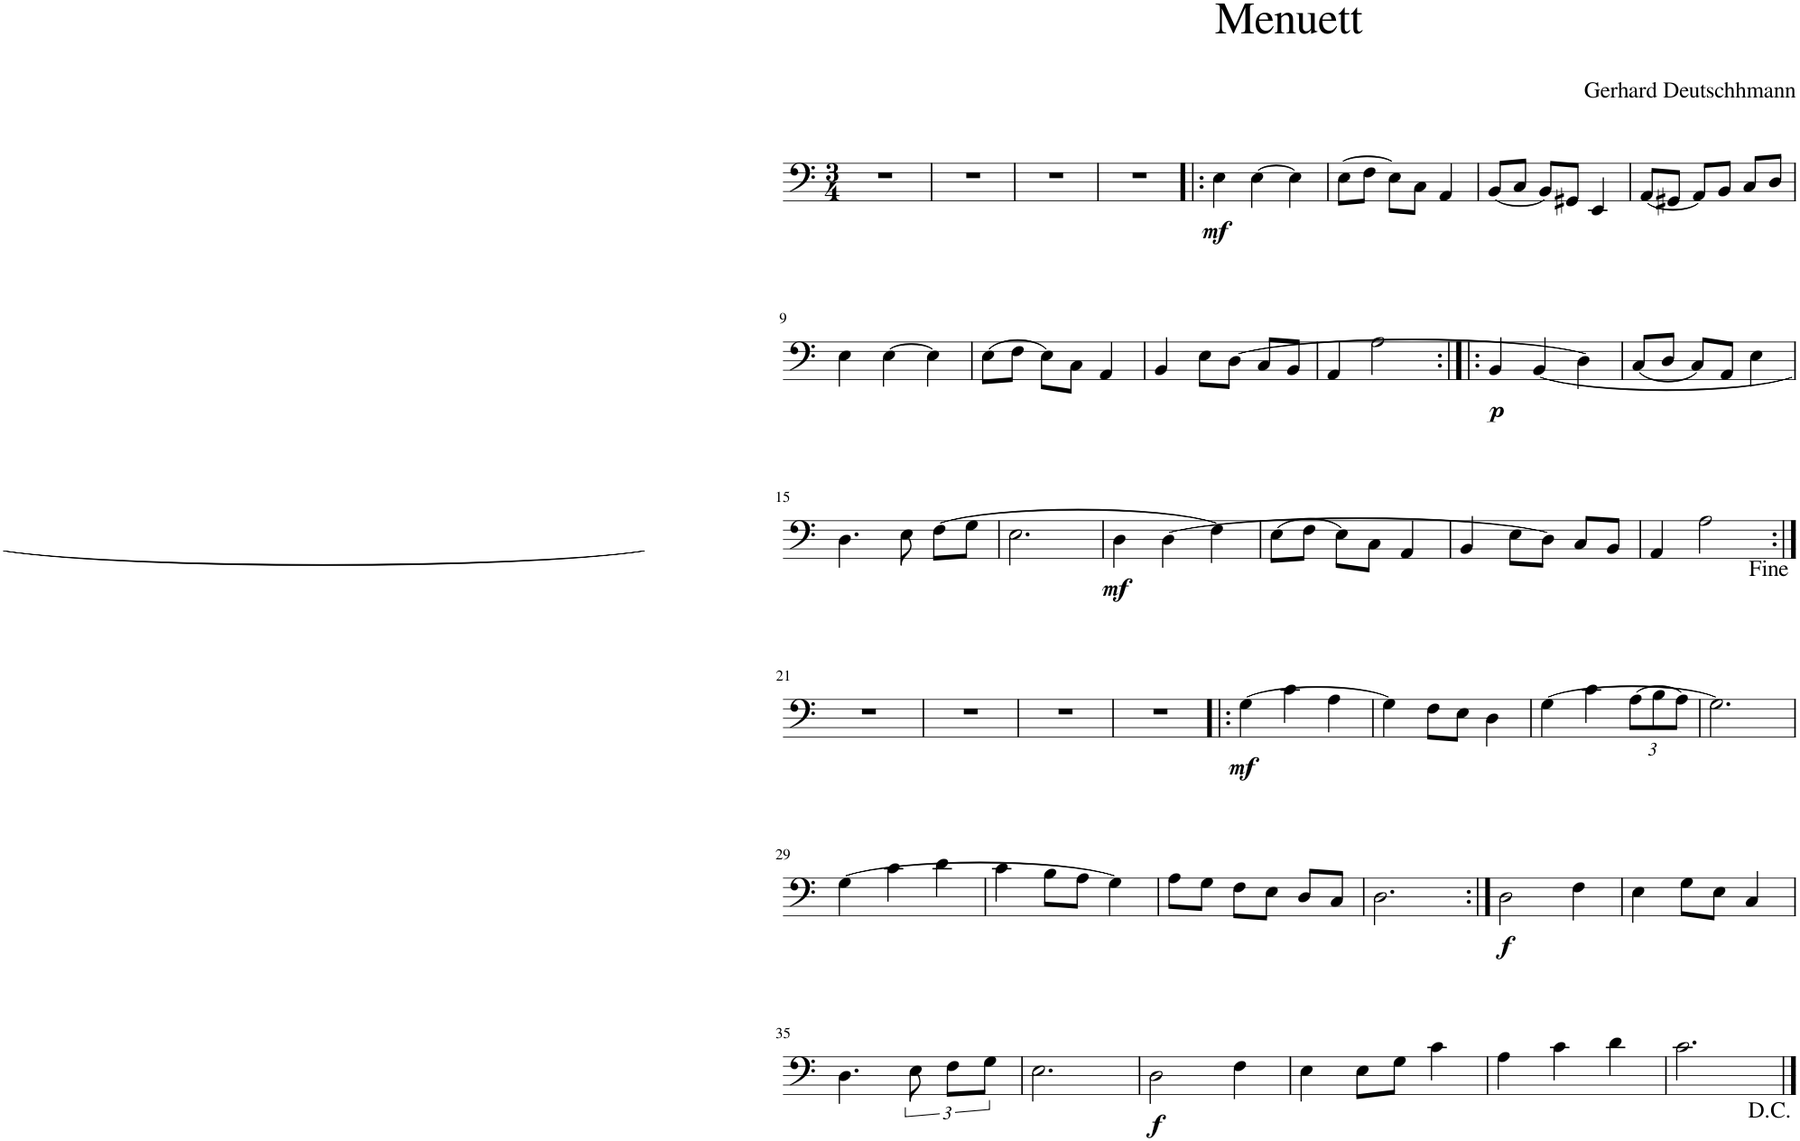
**kern	**dynam
*part1	*part1
*staff1	*staff1
*I"Piano	*
*I'Pno.	*
*clefF4	*
*k[]	*
*M3/4	*
=1	=1
2.r	.
=2	=2
2.r	.
=3	=3
2.r	.
=4	=4
2.r	.
=5!|:	=5!|:
!	!LO:DY:b
4E\	mf
[4E\	.
4E\]	.
=6	=6
[8E\L	.
8F\J	.
8E\L]	.
8C\J	.
4AA/	.
=7	=7
[8BB/L	.
8C/J	.
8BB/L]	.
8GG#X/J	.
4EE/	.
=8	=8
[8AA/L	.
8GG#X/J	.
8AA/L]	.
8BB/J	.
8C/L	.
8D/J	.
!!LO:LB:g=z
=9	=9
4E\	.
[4E\	.
4E\]	.
=10	=10
[8E\L	.
8F\J	.
8E\L]	.
8C\J	.
4AA/	.
=11	=11
4BB/	.
8E\L	.
[8D\J	.
8C/L	.
8BB/J	.
=12	=12
4AA/	.
2A\	.
=13:|!|:	=13:|!|:
!	!LO:DY:b
4BB/	p
[4BB/	.
4D\]	.
=14	=14
[8C/L	.
8D/J	.
8C/L]	.
8AA/J	.
4E\	.
!!LO:LB:g=z
=15	=15
4.D\	.
8E\	.
[8F\L	.
8G\J	.
=16	=16
2.E\	.
=17	=17
!	!LO:DY:b
4D\	mf
[4D\	.
4F\]	.
=18	=18
[8E\L	.
8F\J	.
8E\L]	.
8C\J	.
4AA/	.
=19	=19
4BB/]	.
8E\L	.
8D\J]	.
8C/L	.
8BB/J	.
=20	=20
4AA/	.
2A\	.
!!LO:LB:g=z
=21:|!	=21:|!
2.r	.
=22	=22
2.r	.
=23	=23
2.r	.
=24	=24
2.r	.
=25!|:	=25!|:
!	!LO:DY:b
[4G\	mf
4c\	.
4A\	.
=26	=26
4G\]	.
8F\L	.
8E\J	.
4D\	.
=27	=27
[4G\	.
4c\	.
*Xbrackettup	*
[12A\L	.
12B\	.
12A\J]	.
=28	=28
2.G\]	.
!!LO:LB:g=z
=29	=29
[4G\	.
4c\	.
4d\	.
=30	=30
4c\	.
8B\L	.
8A\J	.
4G\]	.
=31	=31
8A\L	.
8G\J	.
8F\L	.
8E\J	.
8D/L	.
8C/J	.
=32	=32
2.D\	.
=33:|!	=33:|!
!	!LO:DY:b
2D\	f
4F\	.
=34	=34
4E\	.
8G\L	.
8E\J	.
4C/	.
!!LO:LB:g=z
=35	=35
4.D\	.
8E\	.
8F\L	.
8G\J	.
=36	=36
2.E\	.
=37	=37
!	!LO:DY:b
2D\	f
4F\	.
=38	=38
4E\	.
8E\L	.
8G\J	.
4c\	.
=39	=39
4A\	.
4c\	.
4d\	.
=40	=40
2.c\	.
==	==
*-	*-
